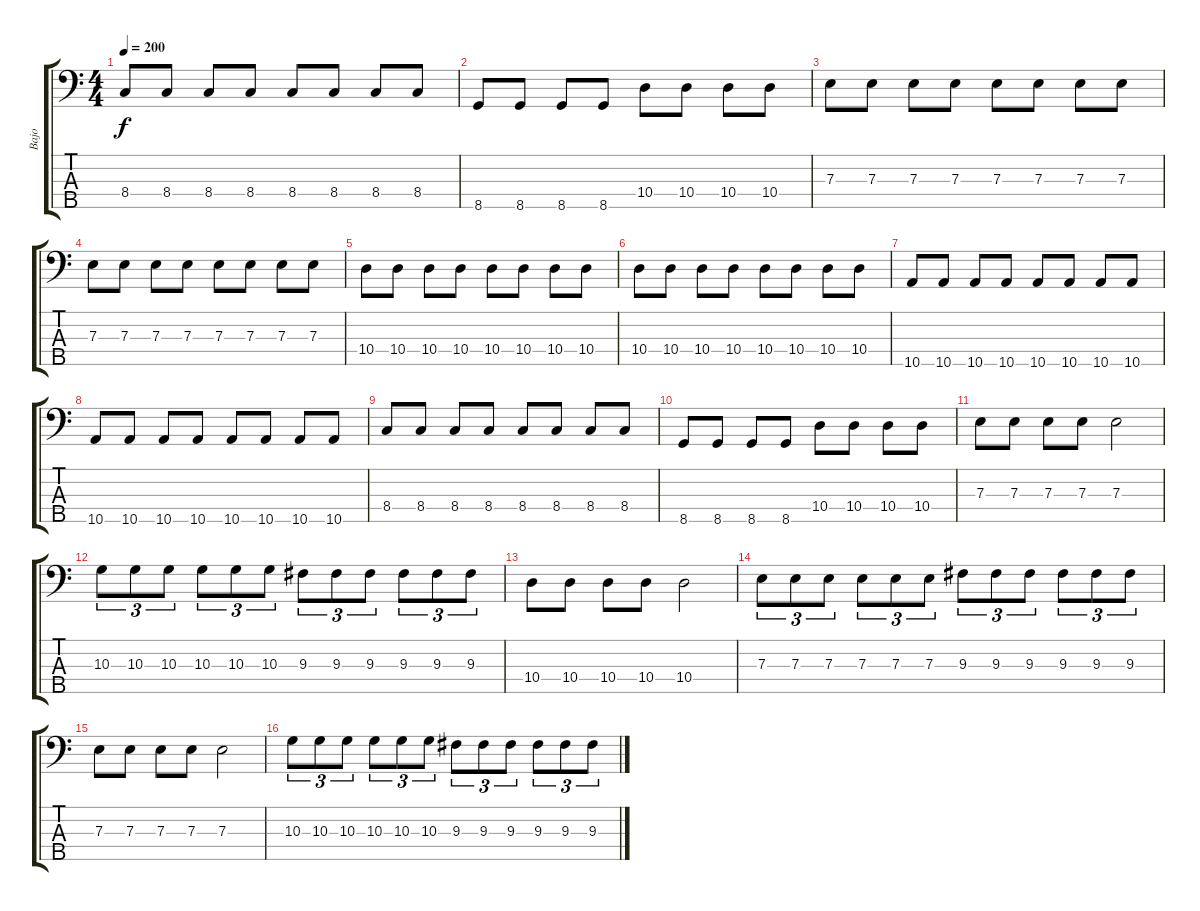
\track ("Bajo " "Bajo ") {instrument electricbassfinger}
\staff {score tabs}
\tuning (G2 D2 A1 E1 B0) {hide}
\ts (4 4)
\tempo 200
\clef f4
\ks c
8.4.8{dy f} 8.4.8 8.4.8 8.4.8 8.4.8 8.4.8 8.4.8 8.4.8 |
8.5.8 8.5.8 8.5.8 8.5.8 10.4.8 10.4.8 10.4.8 10.4.8 |
7.3.8 7.3.8 7.3.8 7.3.8 7.3.8 7.3.8 7.3.8 7.3.8 |
7.3.8 7.3.8 7.3.8 7.3.8 7.3.8 7.3.8 7.3.8 7.3.8 |
10.4.8 10.4.8 10.4.8 10.4.8 10.4.8 10.4.8 10.4.8 10.4.8 |
10.4.8 10.4.8 10.4.8 10.4.8 10.4.8 10.4.8 10.4.8 10.4.8 |
10.5.8 10.5.8 10.5.8 10.5.8 10.5.8 10.5.8 10.5.8 10.5.8 |
10.5.8 10.5.8 10.5.8 10.5.8 10.5.8 10.5.8 10.5.8 10.5.8 |
8.4.8 8.4.8 8.4.8 8.4.8 8.4.8 8.4.8 8.4.8 8.4.8 |
8.5.8 8.5.8 8.5.8 8.5.8 10.4.8 10.4.8 10.4.8 10.4.8 |
7.3.8 7.3.8 7.3.8 7.3.8 7.3.2 |
10.3.8{tu (3 2)} 10.3.8{tu (3 2)} 10.3.8{tu (3 2)} 10.3.8{tu (3 2)} 10.3.8{tu (3 2)} 10.3.8{tu (3 2)} 9.3.8{tu (3 2)} 9.3.8{tu (3 2)} 9.3.8{tu (3 2)} 9.3.8{tu (3 2)} 9.3.8{tu (3 2)} 9.3.8{tu (3 2)} |
10.4.8 10.4.8 10.4.8 10.4.8 10.4.2 |
7.3.8{tu (3 2)} 7.3.8{tu (3 2)} 7.3.8{tu (3 2)} 7.3.8{tu (3 2)} 7.3.8{tu (3 2)} 7.3.8{tu (3 2)} 9.3.8{tu (3 2)} 9.3.8{tu (3 2)} 9.3.8{tu (3 2)} 9.3.8{tu (3 2)} 9.3.8{tu (3 2)} 9.3.8{tu (3 2)} |
7.3.8 7.3.8 7.3.8 7.3.8 7.3.2 |
10.3.8{tu (3 2)} 10.3.8{tu (3 2)} 10.3.8{tu (3 2)} 10.3.8{tu (3 2)} 10.3.8{tu (3 2)} 10.3.8{tu (3 2)} 9.3.8{tu (3 2)} 9.3.8{tu (3 2)} 9.3.8{tu (3 2)} 9.3.8{tu (3 2)} 9.3.8{tu (3 2)} 9.3.8{tu (3 2)}
